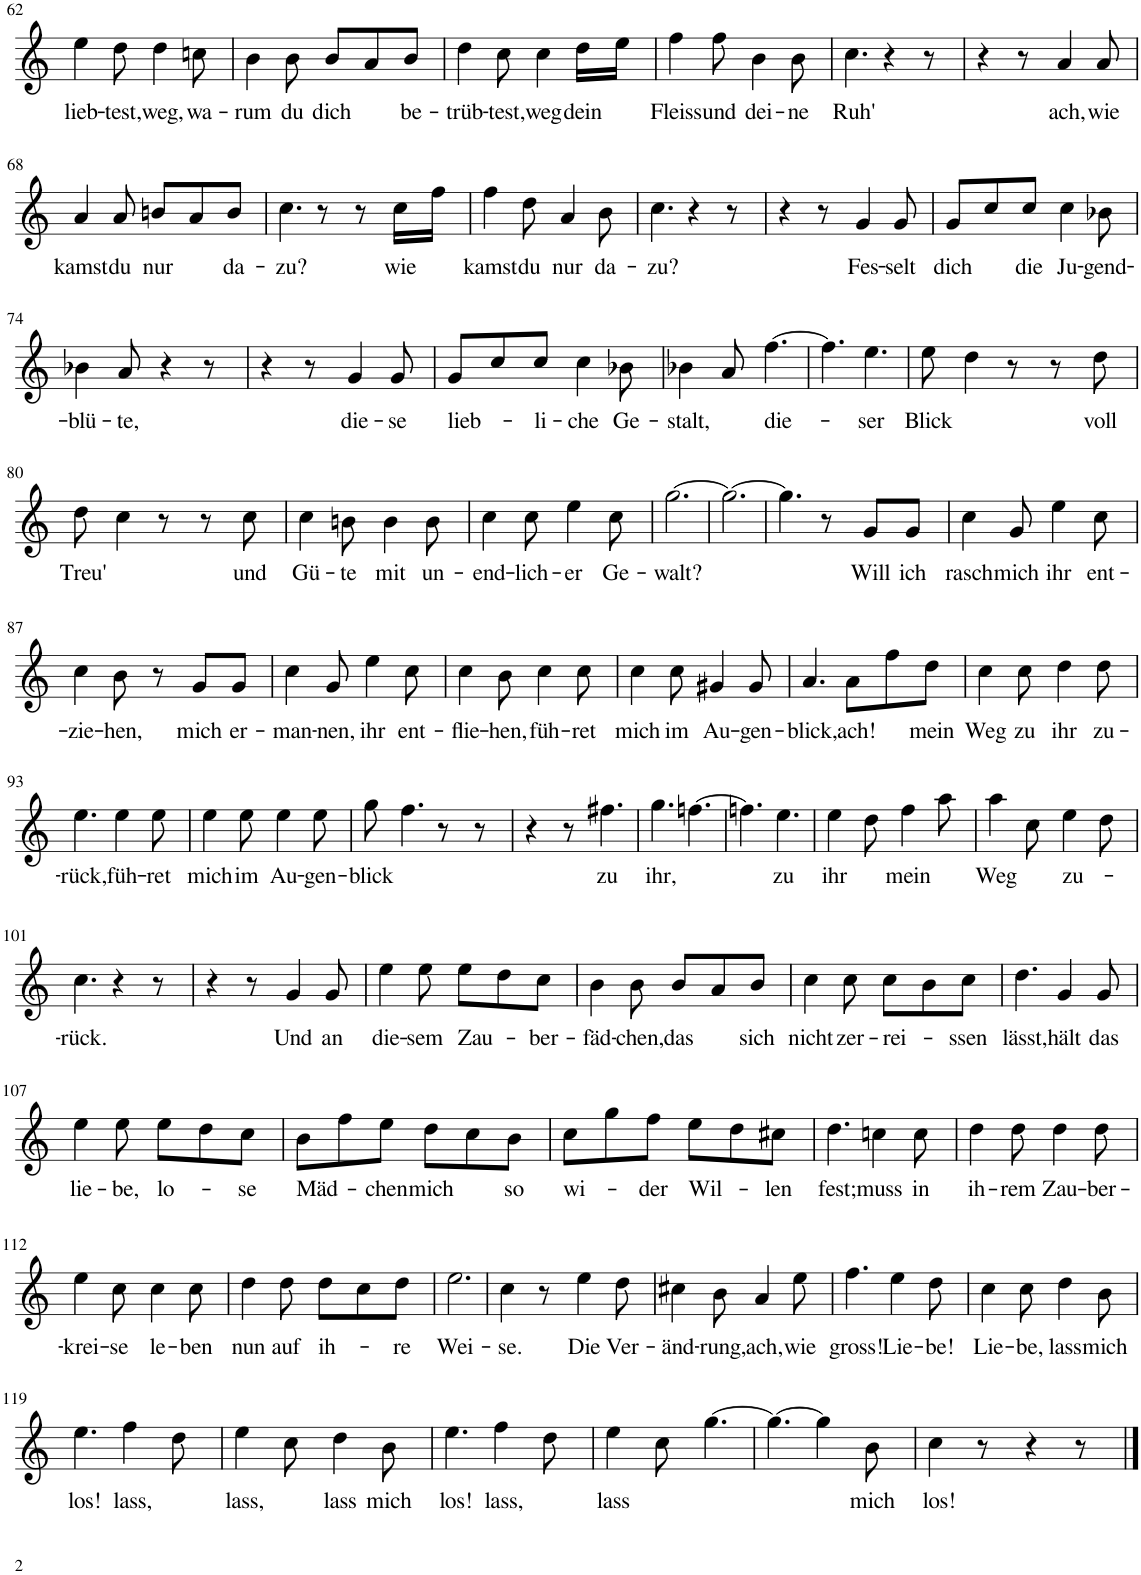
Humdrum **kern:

**kern	**text
*part1	*part1
*staff1	*staff1
*I"Piano	*
*I'Pno	*
!!LO:PB:g=z
*clefG2	*
*k[]	*
*M6/8	*
=62	=62
!	!LO:LY:b
4ee\	lieb-
!	!LO:LY:b
8dd\	-test,
!	!LO:LY:b
4dd\	weg,
!	!LO:LY:b
8ccn\	wa-
=63	=63
!	!LO:LY:b
4b\	-rum
!	!LO:LY:b
8b\	du
!	!LO:LY:b
8b/L	dich
8a/	.
!	!LO:LY:b
8b/J	be-
=64	=64
!	!LO:LY:b
4dd\	-trüb-
!	!LO:LY:b
8cc\	-test,
!	!LO:LY:b
4cc\	weg
!	!LO:LY:b
16dd\LL	dein
16ee\JJ	.
=65	=65
!	!LO:LY:b
4ff\	Fleiss
!	!LO:LY:b
8ff\	und
!	!LO:LY:b
4b\	dei-
!	!LO:LY:b
8b\	-ne
=66	=66
!	!LO:LY:b
4.cc\	Ruh'
4r	.
8r	.
=67	=67
4r	.
8r	.
!	!LO:LY:b
4a/	ach,
!	!LO:LY:b
8a/	wie
!!LO:LB:g=z
=68	=68
!	!LO:LY:b
4a/	kamst
!	!LO:LY:b
8a/	du
!	!LO:LY:b
8bn/L	nur
8a/	.
!	!LO:LY:b
8b/J	da-
=69	=69
!	!LO:LY:b
4.cc\	-zu?
8r	.
8r	.
!	!LO:LY:b
16cc\LL	wie
16ff\JJ	.
=70	=70
!	!LO:LY:b
4ff\	kamst
!	!LO:LY:b
8dd\	du
!	!LO:LY:b
4a/	nur
!	!LO:LY:b
8b\	da-
=71	=71
!	!LO:LY:b
4.cc\	-zu?
4r	.
8r	.
=72	=72
4r	.
8r	.
!	!LO:LY:b
4g/	Fes-
!	!LO:LY:b
8g/	-selt
=73	=73
!	!LO:LY:b
8g/L	dich
8cc/	.
!	!LO:LY:b
8cc/J	die
!	!LO:LY:b
4cc\	Ju-
!	!LO:LY:b
8b-X\	-gend-
!!LO:LB:g=z
=74	=74
!	!LO:LY:b
4b-X\	-blü-
!	!LO:LY:b
8a/	-te,
4r	.
8r	.
=75	=75
4r	.
8r	.
!	!LO:LY:b
4g/	die-
!	!LO:LY:b
8g/	-se
=76	=76
!	!LO:LY:b
8g/L	lieb-
8cc/	.
!	!LO:LY:b
8cc/J	-li-
!	!LO:LY:b
4cc\	-che
!	!LO:LY:b
8b-X\	Ge-
=77	=77
!	!LO:LY:b
4b-X\	-stalt,
8a/	.
!	!LO:LY:b
[4.ff\	die-
=78	=78
4.ff\]	.
!	!LO:LY:b
4.ee\	ser
=79	=79
!	!LO:LY:b
8ee\	Blick
4dd\	.
8r	.
8r	.
!	!LO:LY:b
8dd\	voll
!!LO:LB:g=z
=80	=80
!	!LO:LY:b
8dd\	Treu'
4cc\	.
8r	.
8r	.
!	!LO:LY:b
8cc\	und
=81	=81
!	!LO:LY:b
4cc\	Gü-
!	!LO:LY:b
8bn\	-te
!	!LO:LY:b
4b\	mit
!	!LO:LY:b
8b\	un-
=82	=82
!	!LO:LY:b
4cc\	-end-
!	!LO:LY:b
8cc\	-lich-
!	!LO:LY:b
4ee\	-er
!	!LO:LY:b
8cc\	Ge-
=83	=83
!	!LO:LY:b
[2.gg\	-walt?
=84	=84
2.gg\_	.
=85	=85
4.gg\]	.
8r	.
!	!LO:LY:b
8g/L	Will
!	!LO:LY:b
8g/J	ich
=86	=86
!	!LO:LY:b
4cc\	rasch
!	!LO:LY:b
8g/	mich
!	!LO:LY:b
4ee\	ihr
!	!LO:LY:b
8cc\	ent-
!!LO:LB:g=z
=87	=87
!	!LO:LY:b
4cc\	-zie-
!	!LO:LY:b
8b\	-hen,
8r	.
!	!LO:LY:b
8g/L	mich
!	!LO:LY:b
8g/J	er-
=88	=88
!	!LO:LY:b
4cc\	-man-
!	!LO:LY:b
8g/	-nen,
!	!LO:LY:b
4ee\	ihr
!	!LO:LY:b
8cc\	ent-
=89	=89
!	!LO:LY:b
4cc\	-flie-
!	!LO:LY:b
8b\	-hen,
!	!LO:LY:b
4cc\	füh-
!	!LO:LY:b
8cc\	-ret
=90	=90
!	!LO:LY:b
4cc\	mich
!	!LO:LY:b
8cc\	im
!	!LO:LY:b
4g#X/	Au-
!	!LO:LY:b
8g#/	-gen-
=91	=91
!	!LO:LY:b
4.a/	-blick,
!	!LO:LY:b
8a\L	ach!
8ff\	.
!	!LO:LY:b
8dd\J	mein
=92	=92
!	!LO:LY:b
4cc\	Weg
!	!LO:LY:b
8cc\	zu
!	!LO:LY:b
4dd\	ihr
!	!LO:LY:b
8dd\	zu-
!!LO:LB:g=z
=93	=93
!	!LO:LY:b
4.ee\	-rück,
!	!LO:LY:b
4ee\	füh-
!	!LO:LY:b
8ee\	-ret
=94	=94
!	!LO:LY:b
4ee\	mich
!	!LO:LY:b
8ee\	im
!	!LO:LY:b
4ee\	Au-
!	!LO:LY:b
8ee\	-gen-
=95	=95
!	!LO:LY:b
8gg\	-blick
4.ff\	.
8r	.
8r	.
=96	=96
4r	.
8r	.
!	!LO:LY:b
4.ff#X\	zu
=97	=97
!	!LO:LY:b
4.gg\	ihr,
[4.ffn\	.
=98	=98
4.ffn\]	.
!	!LO:LY:b
4.ee\	zu
=99	=99
!	!LO:LY:b
4ee\	ihr
8dd\	.
!	!LO:LY:b
4ff\	mein
8aa\	.
=100	=100
!	!LO:LY:b
4aa\	Weg
8cc\	.
!	!LO:LY:b
4ee\	zu-
8dd\	.
!!LO:LB:g=z
=101	=101
!	!LO:LY:b
4.cc\	-rück.
4r	.
8r	.
=102	=102
4r	.
8r	.
!	!LO:LY:b
4g/	Und
!	!LO:LY:b
8g/	an
=103	=103
!	!LO:LY:b
4ee\	die-
!	!LO:LY:b
8ee\	-sem
!	!LO:LY:b
8ee\L	Zau-
8dd\	.
!	!LO:LY:b
8cc\J	-ber-
=104	=104
!	!LO:LY:b
4b\	-fäd-
!	!LO:LY:b
8b\	-chen,
!	!LO:LY:b
8b/L	das
8a/	.
!	!LO:LY:b
8b/J	sich
=105	=105
!	!LO:LY:b
4cc\	nicht
!	!LO:LY:b
8cc\	zer-
!	!LO:LY:b
8cc\L	-rei-
8b\	.
!	!LO:LY:b
8cc\J	-ssen
=106	=106
!	!LO:LY:b
4.dd\	lässt,
!	!LO:LY:b
4g/	hält
!	!LO:LY:b
8g/	das
!!LO:LB:g=z
=107	=107
!	!LO:LY:b
4ee\	lie-
!	!LO:LY:b
8ee\	-be,
!	!LO:LY:b
8ee\L	lo-
8dd\	.
!	!LO:LY:b
8cc\J	se
=108	=108
!	!LO:LY:b
8b\L	Mäd-
8ff\	.
!	!LO:LY:b
8ee\J	-chen
!	!LO:LY:b
8dd\L	mich
8cc\	.
!	!LO:LY:b
8b\J	so
=109	=109
!	!LO:LY:b
8cc\L	wi-
8gg\	.
!	!LO:LY:b
8ff\J	-der
!	!LO:LY:b
8ee\L	Wil-
8dd\	.
!	!LO:LY:b
8cc#X\J	-len
=110	=110
!	!LO:LY:b
4.dd\	fest;
!	!LO:LY:b
4ccn\	muss
!	!LO:LY:b
8cc\	in
=111	=111
!	!LO:LY:b
4dd\	ih-
!	!LO:LY:b
8dd\	-rem
!	!LO:LY:b
4dd\	Zau-
!	!LO:LY:b
8dd\	-ber-
!!LO:LB:g=z
=112	=112
!	!LO:LY:b
4ee\	-krei-
!	!LO:LY:b
8cc\	-se
!	!LO:LY:b
4cc\	le-
!	!LO:LY:b
8cc\	-ben
=113	=113
!	!LO:LY:b
4dd\	nun
!	!LO:LY:b
8dd\	auf
!	!LO:LY:b
8dd\L	ih-
8cc\	.
!	!LO:LY:b
8dd\J	-re
=114	=114
!	!LO:LY:b
2.ee\	Wei-
=115	=115
!	!LO:LY:b
4cc\	-se.
8r	.
!	!LO:LY:b
4ee\	Die
!	!LO:LY:b
8dd\	Ver-
=116	=116
!	!LO:LY:b
4cc#X\	-änd-
!	!LO:LY:b
8b\	-rung,
!	!LO:LY:b
4a/	ach,
!	!LO:LY:b
8ee\	wie
=117	=117
!	!LO:LY:b
4.ff\	gross!
!	!LO:LY:b
4ee\	Lie-
!	!LO:LY:b
8dd\	-be!
=118	=118
!	!LO:LY:b
4cc\	Lie-
!	!LO:LY:b
8cc\	-be,
!	!LO:LY:b
4dd\	lass
!	!LO:LY:b
8b\	mich
!!LO:LB:g=z
=119	=119
!	!LO:LY:b
4.ee\	los!
!	!LO:LY:b
4ff\	lass,
8dd\	.
=120	=120
!	!LO:LY:b
4ee\	lass,
8cc\	.
!	!LO:LY:b
4dd\	lass
!	!LO:LY:b
8b\	mich
=121	=121
!	!LO:LY:b
4.ee\	los!
!	!LO:LY:b
4ff\	lass,
8dd\	.
=122	=122
!	!LO:LY:b
4ee\	lass
8cc\	.
[4.gg\	.
=123	=123
4.gg\_	.
4gg\]	.
!	!LO:LY:b
8b\	mich
=124	=124
!	!LO:LY:b
4cc\	los!
8r	.
4r	.
8r	.
==	==
*-	*-
